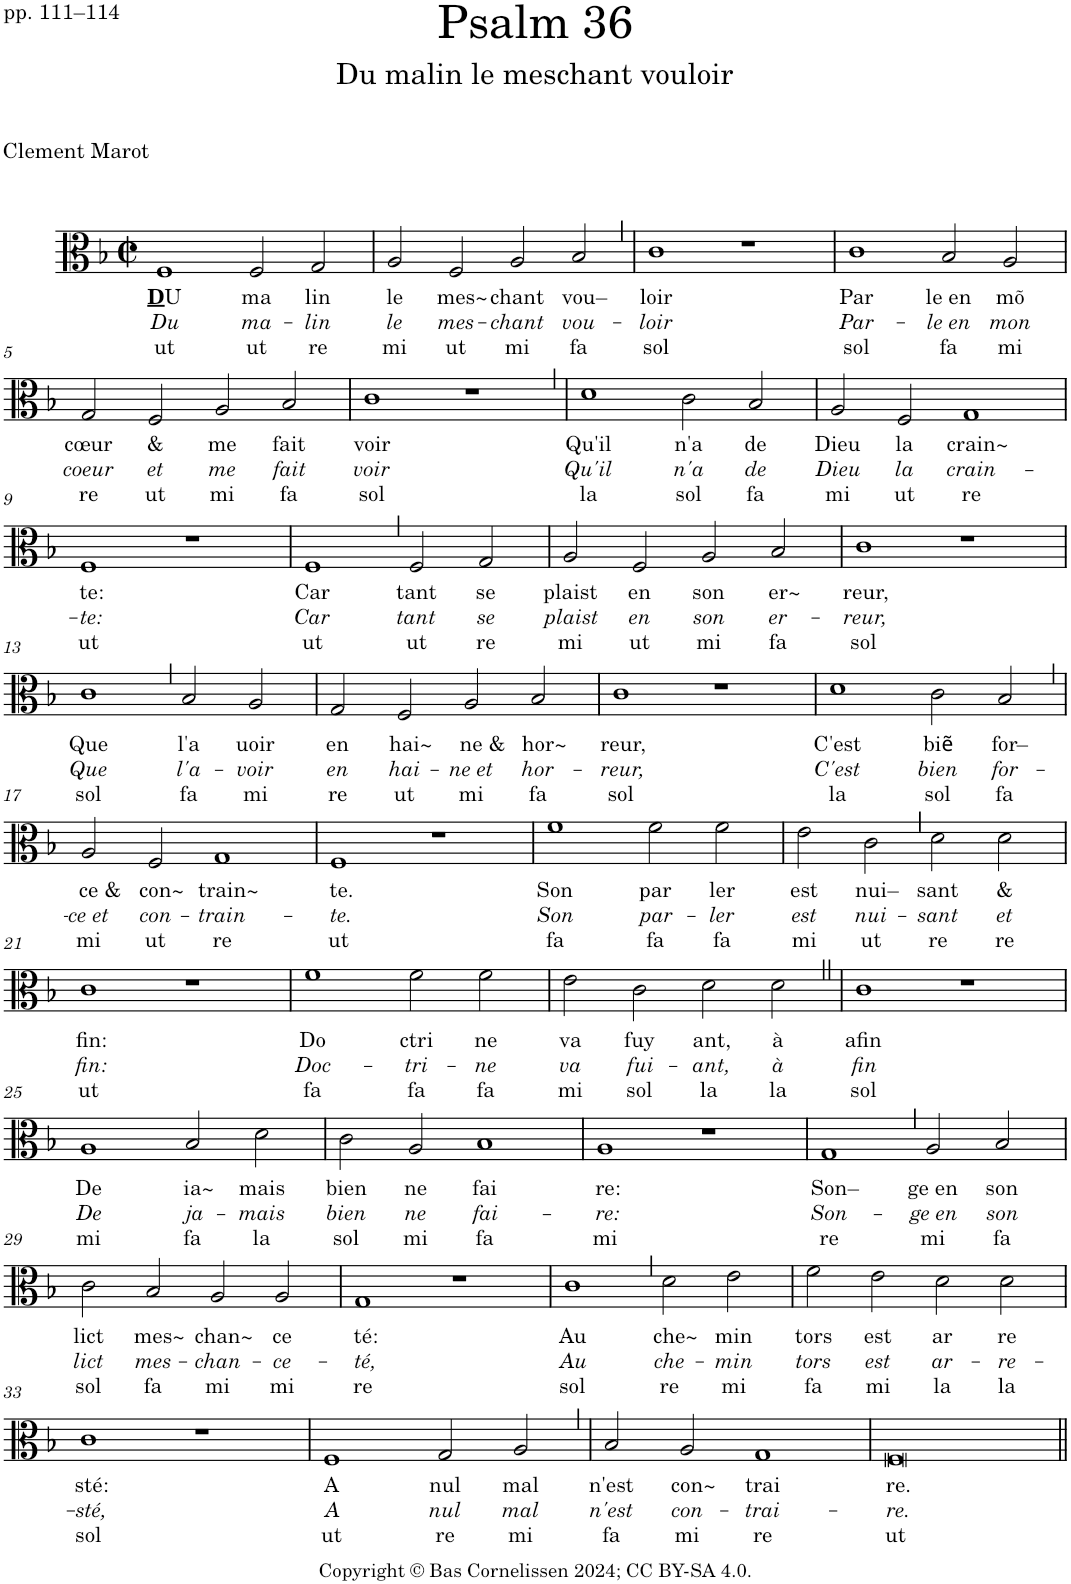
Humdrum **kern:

**kern	**text	**text	**text
*part1	*part1	*part1	*part1
*staff1	*staff1	*staff1	*staff1
*I"Voice	*	*	*
*I'Vo.	*	*	*
*clefC3	*	*	*
*k[b-]	*	*	*
*M4/2	*	*	*
*met(c|)	*	*	*
=1	=1	=1	=1
!	!LO:LY:b	!LO:LY:b	!LO:LY:b
1F	D U	Du	ut
!	!LO:LY:b	!LO:LY:b	!LO:LY:b
2F/	ma	ma-	ut
!	!LO:LY:b	!LO:LY:b	!LO:LY:b
2G/	lin	-lin	re
=2	=2	=2	=2
!	!LO:LY:b	!LO:LY:b	!LO:LY:b
2A/	le	le	mi
!	!LO:LY:b	!LO:LY:b	!LO:LY:b
2F/	mes~	mes-	ut
!	!LO:LY:b	!LO:LY:b	!LO:LY:b
2A/	chant	-chant	mi
!	!LO:LY:b	!LO:LY:b	!LO:LY:b
2B-Z/	vou–	vou-	fa
=3	=3	=3	=3
!	!LO:LY:b	!LO:LY:b	!LO:LY:b
1c	loir	-loir	sol
1r	.	.	.
=4	=4	=4	=4
!	!LO:LY:b	!LO:LY:b	!LO:LY:b
1c	Par	Par-	sol
!	!LO:LY:b	!LO:LY:b	!LO:LY:b
2B-/	le en	-le en	fa
!	!LO:LY:b	!LO:LY:b	!LO:LY:b
2A/	mõ	mon	mi
!!LO:LB:g=z
=5	=5	=5	=5
!	!LO:LY:b	!LO:LY:b	!LO:LY:b
2G/	cœur	coeur	re
!	!LO:LY:b	!LO:LY:b	!LO:LY:b
2F/	&	et	ut
!	!LO:LY:b	!LO:LY:b	!LO:LY:b
2A/	me	me	mi
!	!LO:LY:b	!LO:LY:b	!LO:LY:b
2B-/	fait	fait	fa
=6	=6	=6	=6
!	!LO:LY:b	!LO:LY:b	!LO:LY:b
1c	voir	voir	sol
1r	.	.	.
=7	=7	=7	=7
!	!LO:LY:b	!LO:LY:b	!LO:LY:b
1d	Qu'il	Qu'il	la
!	!LO:LY:b	!LO:LY:b	!LO:LY:b
2c\	n'a	n'a	sol
!	!LO:LY:b	!LO:LY:b	!LO:LY:b
2B-/	de	de	fa
=8	=8	=8	=8
!	!LO:LY:b	!LO:LY:b	!LO:LY:b
2A/	Dieu	Dieu	mi
!	!LO:LY:b	!LO:LY:b	!LO:LY:b
2F/	la	la	ut
!	!LO:LY:b	!LO:LY:b	!LO:LY:b
1G	crain~	crain-	re
!!LO:LB:g=z
=9	=9	=9	=9
!	!LO:LY:b	!LO:LY:b	!LO:LY:b
1F	te:	-te:	ut
1r	.	.	.
=10	=10	=10	=10
!	!LO:LY:b	!LO:LY:b	!LO:LY:b
1FZ	Car	Car	ut
!	!LO:LY:b	!LO:LY:b	!LO:LY:b
2F/	tant	tant	ut
!	!LO:LY:b	!LO:LY:b	!LO:LY:b
2G/	se	se	re
=11	=11	=11	=11
!	!LO:LY:b	!LO:LY:b	!LO:LY:b
2A/	plaist	plaist	mi
!	!LO:LY:b	!LO:LY:b	!LO:LY:b
2F/	en	en	ut
!	!LO:LY:b	!LO:LY:b	!LO:LY:b
2A/	son	son	mi
!	!LO:LY:b	!LO:LY:b	!LO:LY:b
2B-/	er~	er-	fa
=12	=12	=12	=12
!	!LO:LY:b	!LO:LY:b	!LO:LY:b
1c	reur,	-reur,	sol
1r	.	.	.
!!LO:LB:g=z
=13	=13	=13	=13
!	!LO:LY:b	!LO:LY:b	!LO:LY:b
1cZ	Que	Que	sol
!	!LO:LY:b	!LO:LY:b	!LO:LY:b
2B-/	l'a	l'a-	fa
!	!LO:LY:b	!LO:LY:b	!LO:LY:b
2A/	uoir	-voir	mi
=14	=14	=14	=14
!	!LO:LY:b	!LO:LY:b	!LO:LY:b
2G/	en	en	re
!	!LO:LY:b	!LO:LY:b	!LO:LY:b
2F/	hai~	hai-	ut
!	!LO:LY:b	!LO:LY:b	!LO:LY:b
2A/	ne &	-ne et	mi
!	!LO:LY:b	!LO:LY:b	!LO:LY:b
2B-/	hor~	hor-	fa
=15	=15	=15	=15
!	!LO:LY:b	!LO:LY:b	!LO:LY:b
1c	reur,	-reur,	sol
1r	.	.	.
=16	=16	=16	=16
!	!LO:LY:b	!LO:LY:b	!LO:LY:b
1d	C'est	C'est	la
!	!LO:LY:b	!LO:LY:b	!LO:LY:b
2c\	biẽ	bien	sol
!	!LO:LY:b	!LO:LY:b	!LO:LY:b
2B-Z/	for–	for-	fa
!!LO:LB:g=z
=17	=17	=17	=17
!	!LO:LY:b	!LO:LY:b	!LO:LY:b
2A/	ce &	-ce et	mi
!	!LO:LY:b	!LO:LY:b	!LO:LY:b
2F/	con~	con-	ut
!	!LO:LY:b	!LO:LY:b	!LO:LY:b
1G	train~	-train-	re
=18	=18	=18	=18
!	!LO:LY:b	!LO:LY:b	!LO:LY:b
1F	te.	-te.	ut
1r	.	.	.
=19	=19	=19	=19
!	!LO:LY:b	!LO:LY:b	!LO:LY:b
1f	Son	Son	fa
!	!LO:LY:b	!LO:LY:b	!LO:LY:b
2f\	par	par-	fa
!	!LO:LY:b	!LO:LY:b	!LO:LY:b
2f\	ler	-ler	fa
=20	=20	=20	=20
!	!LO:LY:b	!LO:LY:b	!LO:LY:b
2e\	est	est	mi
!	!LO:LY:b	!LO:LY:b	!LO:LY:b
2cZ\	nui–	nui-	ut
!	!LO:LY:b	!LO:LY:b	!LO:LY:b
2d\	sant	-sant	re
!	!LO:LY:b	!LO:LY:b	!LO:LY:b
2d\	&	et	re
!!LO:LB:g=z
=21	=21	=21	=21
!	!LO:LY:b	!LO:LY:b	!LO:LY:b
1c	fin:	fin:	ut
1r	.	.	.
=22	=22	=22	=22
!	!LO:LY:b	!LO:LY:b	!LO:LY:b
1f	Do	Doc-	fa
!	!LO:LY:b	!LO:LY:b	!LO:LY:b
2f\	ctri	-tri-	fa
!	!LO:LY:b	!LO:LY:b	!LO:LY:b
2f\	ne	-ne	fa
=23	=23	=23	=23
!	!LO:LY:b	!LO:LY:b	!LO:LY:b
2e\	va	va	mi
!	!LO:LY:b	!LO:LY:b	!LO:LY:b
2c\	fuy	fui-	sol
!	!LO:LY:b	!LO:LY:b	!LO:LY:b
2d\	ant,	-ant,	la
!	!LO:LY:b	!LO:LY:b	!LO:LY:b
2dZ\	à	à	la
=24	=24	=24	=24
!	!LO:LY:b	!LO:LY:b	!LO:LY:b
1c	afin	fin	sol
1r	.	.	.
!!LO:LB:g=z
=25	=25	=25	=25
!	!LO:LY:b	!LO:LY:b	!LO:LY:b
1A	De	De	mi
!	!LO:LY:b	!LO:LY:b	!LO:LY:b
2B-/	ia~	ja-	fa
!	!LO:LY:b	!LO:LY:b	!LO:LY:b
2d\	mais	-mais	la
=26	=26	=26	=26
!	!LO:LY:b	!LO:LY:b	!LO:LY:b
2c\	bien	bien	sol
!	!LO:LY:b	!LO:LY:b	!LO:LY:b
2A/	ne	ne	mi
!	!LO:LY:b	!LO:LY:b	!LO:LY:b
1B-	fai	fai-	fa
=27	=27	=27	=27
!	!LO:LY:b	!LO:LY:b	!LO:LY:b
1A	re:	-re:	mi
1r	.	.	.
=28	=28	=28	=28
!	!LO:LY:b	!LO:LY:b	!LO:LY:b
1GZ	Son–	Son-	re
!	!LO:LY:b	!LO:LY:b	!LO:LY:b
2A/	ge en	-ge en	mi
!	!LO:LY:b	!LO:LY:b	!LO:LY:b
2B-/	son	son	fa
!!LO:LB:g=z
=29	=29	=29	=29
!	!LO:LY:b	!LO:LY:b	!LO:LY:b
2c\	lict	lict	sol
!	!LO:LY:b	!LO:LY:b	!LO:LY:b
2B-/	mes~	mes-	fa
!	!LO:LY:b	!LO:LY:b	!LO:LY:b
2A/	chan~	-chan-	mi
!	!LO:LY:b	!LO:LY:b	!LO:LY:b
2A/	ce	-ce-	mi
=30	=30	=30	=30
!	!LO:LY:b	!LO:LY:b	!LO:LY:b
1G	té:	-té,	re
1r	.	.	.
=31	=31	=31	=31
!	!LO:LY:b	!LO:LY:b	!LO:LY:b
1cZ	Au	Au	sol
!	!LO:LY:b	!LO:LY:b	!LO:LY:b
2d\	che~	che-	re
!	!LO:LY:b	!LO:LY:b	!LO:LY:b
2e\	min	-min	mi
=32	=32	=32	=32
!	!LO:LY:b	!LO:LY:b	!LO:LY:b
2f\	tors	tors	fa
!	!LO:LY:b	!LO:LY:b	!LO:LY:b
2e\	est	est	mi
!	!LO:LY:b	!LO:LY:b	!LO:LY:b
2d\	ar	ar-	la
!	!LO:LY:b	!LO:LY:b	!LO:LY:b
2d\	re	-re-	la
!!LO:LB:g=z
=33	=33	=33	=33
!	!LO:LY:b	!LO:LY:b	!LO:LY:b
1c	sté:	-sté,	sol
1r	.	.	.
=34	=34	=34	=34
!	!LO:LY:b	!LO:LY:b	!LO:LY:b
1F	A	A	ut
!	!LO:LY:b	!LO:LY:b	!LO:LY:b
2G/	nul	nul	re
!	!LO:LY:b	!LO:LY:b	!LO:LY:b
2AZ/	mal	mal	mi
=35	=35	=35	=35
!	!LO:LY:b	!LO:LY:b	!LO:LY:b
2B-/	n'est	n'est	fa
!	!LO:LY:b	!LO:LY:b	!LO:LY:b
2A/	con~	con-	mi
!	!LO:LY:b	!LO:LY:b	!LO:LY:b
1G	trai	-trai-	re
=36	=36	=36	=36
!	!LO:LY:b	!LO:LY:b	!LO:LY:b
0F	re.	-re.	ut
=||	=||	=||	=||
*-	*-	*-	*-
